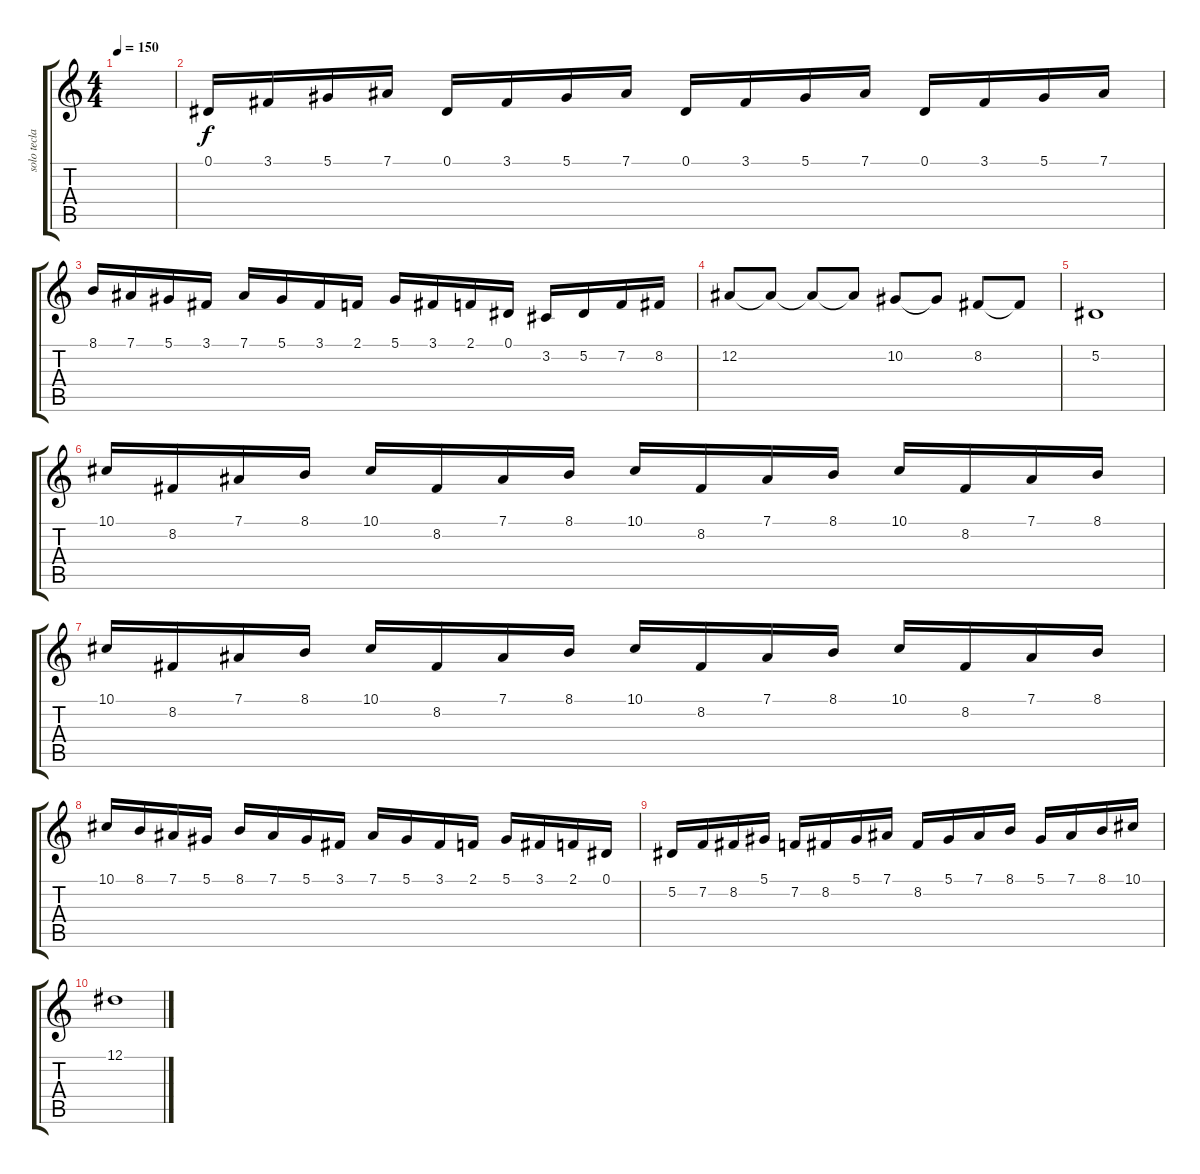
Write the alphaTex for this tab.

\track ("solo teclado" "solo tecla") {instrument choiraahs}
\staff {score tabs}
\tuning (Eb4 Bb3 Gb3 Db3 Ab2 Eb2) {hide}
\ts (4 4)
\tempo 150
\clef g2
\ks c
|
0.1.16{instrument lead1square} 3.1.16 5.1.16 7.1.16 0.1.16 3.1.16 5.1.16 7.1.16 0.1.16 3.1.16 5.1.16 7.1.16 0.1.16 3.1.16 5.1.16 7.1.16 |
8.1.16 7.1.16 5.1.16 3.1.16 7.1.16 5.1.16 3.1.16 2.1.16 5.1.16 3.1.16 2.1.16 0.1.16 3.2.16 5.2.16 7.2.16 8.2.16 |
12.2.8 12.2{t}.8 12.2{t}.8 12.2{t}.8 10.2.8 10.2{t}.8 8.2.8 8.2{t}.8 |
5.2.1 |
10.1.16 8.2.16 7.1.16 8.1.16 10.1.16 8.2.16 7.1.16 8.1.16 10.1.16 8.2.16 7.1.16 8.1.16 10.1.16 8.2.16 7.1.16 8.1.16 |
10.1.16 8.2.16 7.1.16 8.1.16 10.1.16 8.2.16 7.1.16 8.1.16 10.1.16 8.2.16 7.1.16 8.1.16 10.1.16 8.2.16 7.1.16 8.1.16 |
10.1.16 8.1.16 7.1.16 5.1.16 8.1.16 7.1.16 5.1.16 3.1.16 7.1.16 5.1.16 3.1.16 2.1.16 5.1.16 3.1.16 2.1.16 0.1.16 |
5.2.16 7.2.16 8.2.16 5.1.16 7.2.16 8.2.16 5.1.16 7.1.16 8.2.16 5.1.16 7.1.16 8.1.16 5.1.16 7.1.16 8.1.16 10.1.16 |
12.1.1
